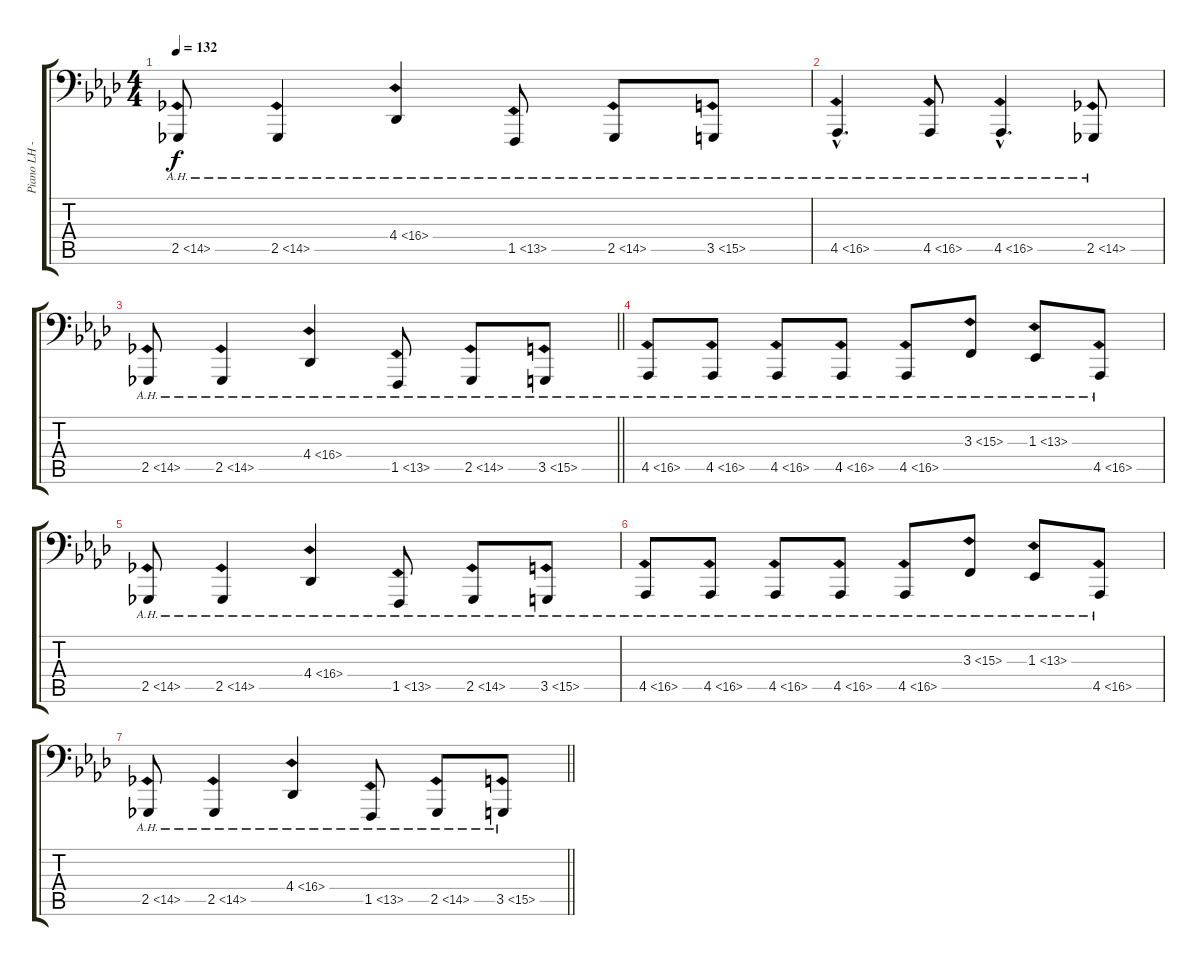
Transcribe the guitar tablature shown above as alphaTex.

\track ("Piano LH - Elton John" "Piano LH -") {instrument acousticgrandpiano}
\staff {score tabs}
\tuning (C3 G2 D2 A1 E1 B0) {hide}
\ts (4 4)
\tempo 132
\clef f4
\ks ab
2.5{ah 12}.8{dy f} 2.5{ah 12}.4 4.4{ah 12}.4 1.5{ah 12}.8 2.5{ah 12}.8 3.5{ah 12}.8 |
4.5{ah 12 hac}.4{d} 4.5{ah 12}.8 4.5{ah 12 hac}.4{d} 2.5{ah 12}.8 |
\barLineRight lightlight
2.5{ah 12}.8 2.5{ah 12}.4 4.4{ah 12}.4 1.5{ah 12}.8 2.5{ah 12}.8 3.5{ah 12}.8 |
4.5{ah 12}.8{volume 0} 4.5{ah 12}.8 4.5{ah 12}.8 4.5{ah 12}.8 4.5{ah 12}.8 3.3{ah 12}.8 1.3{ah 12}.8 4.5{ah 12}.8 |
2.5{ah 12}.8 2.5{ah 12}.4 4.4{ah 12}.4 1.5{ah 12}.8 2.5{ah 12}.8 3.5{ah 12}.8 |
4.5{ah 12}.8 4.5{ah 12}.8 4.5{ah 12}.8 4.5{ah 12}.8 4.5{ah 12}.8 3.3{ah 12}.8 1.3{ah 12}.8 4.5{ah 12}.8 |
\barLineRight lightlight
2.5{ah 12}.8 2.5{ah 12}.4 4.4{ah 12}.4 1.5{ah 12}.8 2.5{ah 12}.8 3.5{ah 12}.8
